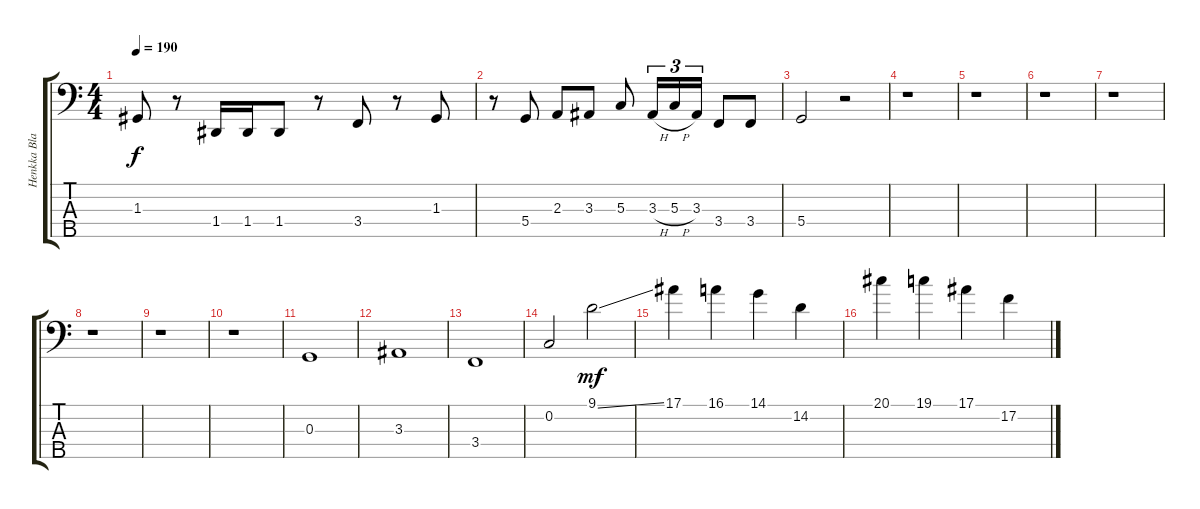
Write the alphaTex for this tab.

\track ("Henkka Blacksmith" "Henkka Bla") {instrument electricbasspick}
\staff {score tabs}
\tuning (F2 C2 G1 D1 A0) {hide}
\ts (4 4)
\tempo 190
\clef f4
\ks c
1.3.8{dy f} r.8 1.4.16 1.4.16 1.4.8 r.8 3.4.8 r.8 1.3.8 |
r.8 5.4.8 2.3.8 3.3.8 5.3.8 3.3{h}.16{tu (3 2)} 5.3{h}.16{tu (3 2)} 3.3.16{tu (3 2)} 3.4.8 3.4.8 |
5.4.2 r.2 |
r.1 |
r.1 |
r.1 |
r.1 |
r.1 |
r.1 |
r.1 |
0.3.1 |
3.3.1 |
3.4.1 |
0.2.2 9.1{ss}.2{dy mf} |
17.1.4 16.1.4 14.1.4 14.2.4 |
20.1.4 19.1.4 17.1.4 17.2.4
